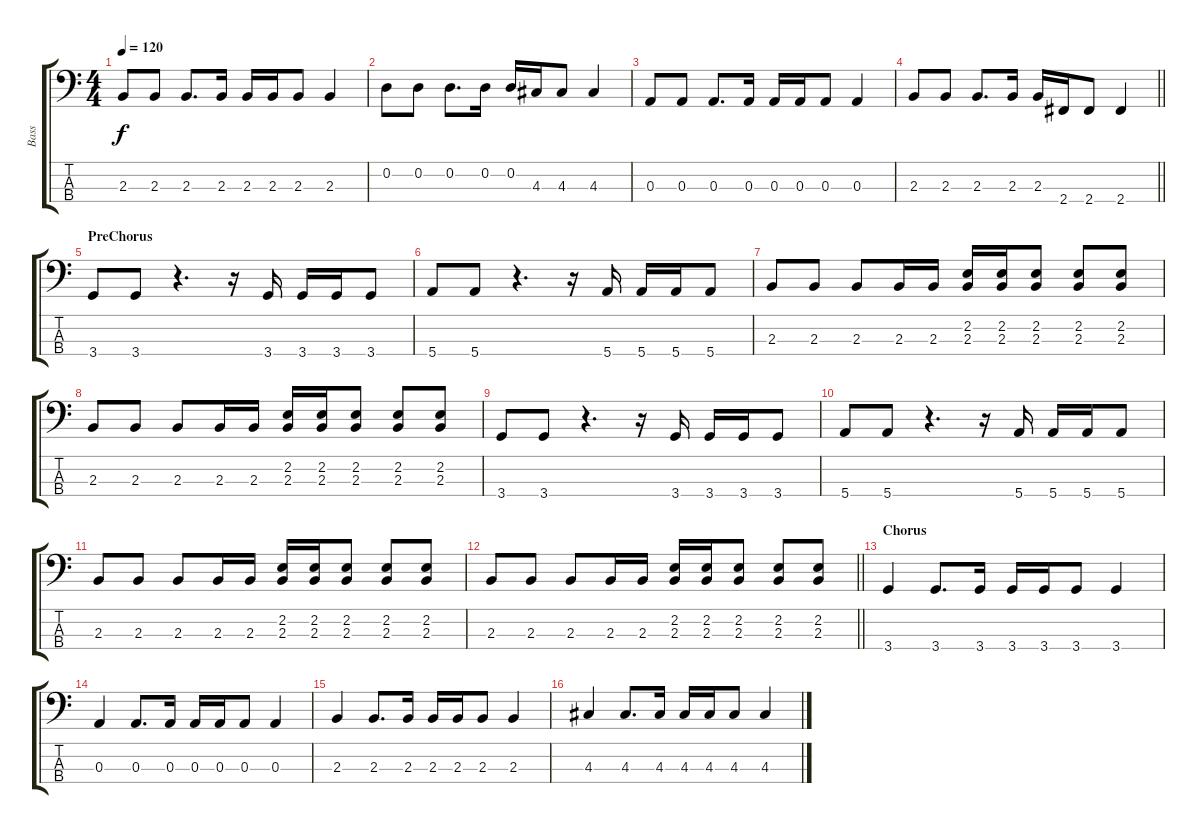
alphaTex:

\track ("Bass" "Bass") {instrument electricbassfinger}
\staff {score tabs}
\tuning (G2 D2 A1 E1) {hide}
\ts (4 4)
\tempo 120
\clef f4
\ks c
2.3.8{dy f} 2.3.8 2.3.8{d} 2.3.16 2.3.16 2.3.16 2.3.8 2.3.4 |
0.2.8 0.2.8 0.2.8{d} 0.2.16 0.2.16 4.3.16 4.3.8 4.3.4 |
0.3.8 0.3.8 0.3.8{d} 0.3.16 0.3.16 0.3.16 0.3.8 0.3.4 |
\barLineRight lightlight
2.3.8 2.3.8 2.3.8{d} 2.3.16 2.3.16 2.4.16 2.4.8 2.4.4 |
\section ("" "PreChorus")
3.4.8 3.4.8 r.4{d} r.16 3.4.16 3.4.16 3.4.16 3.4.8 |
5.4.8 5.4.8 r.4{d} r.16 5.4.16 5.4.16 5.4.16 5.4.8 |
2.3.8 2.3.8 2.3.8 2.3.16 2.3.16 (2.2 2.3).16 (2.2 2.3).16 (2.2 2.3).8 (2.2 2.3).8 (2.2 2.3).8 |
2.3.8 2.3.8 2.3.8 2.3.16 2.3.16 (2.2 2.3).16 (2.2 2.3).16 (2.2 2.3).8 (2.2 2.3).8 (2.2 2.3).8 |
3.4.8 3.4.8 r.4{d} r.16 3.4.16 3.4.16 3.4.16 3.4.8 |
5.4.8 5.4.8 r.4{d} r.16 5.4.16 5.4.16 5.4.16 5.4.8 |
2.3.8 2.3.8 2.3.8 2.3.16 2.3.16 (2.2 2.3).16 (2.2 2.3).16 (2.2 2.3).8 (2.2 2.3).8 (2.2 2.3).8 |
\barLineRight lightlight
2.3.8 2.3.8 2.3.8 2.3.16 2.3.16 (2.2 2.3).16 (2.2 2.3).16 (2.2 2.3).8 (2.2 2.3).8 (2.2 2.3).8 |
\section ("" "Chorus")
3.4.4 3.4.8{d} 3.4.16 3.4.16 3.4.16 3.4.8 3.4.4 |
0.3.4 0.3.8{d} 0.3.16 0.3.16 0.3.16 0.3.8 0.3.4 |
2.3.4 2.3.8{d} 2.3.16 2.3.16 2.3.16 2.3.8 2.3.4 |
4.3.4 4.3.8{d} 4.3.16 4.3.16 4.3.16 4.3.8 4.3.4
